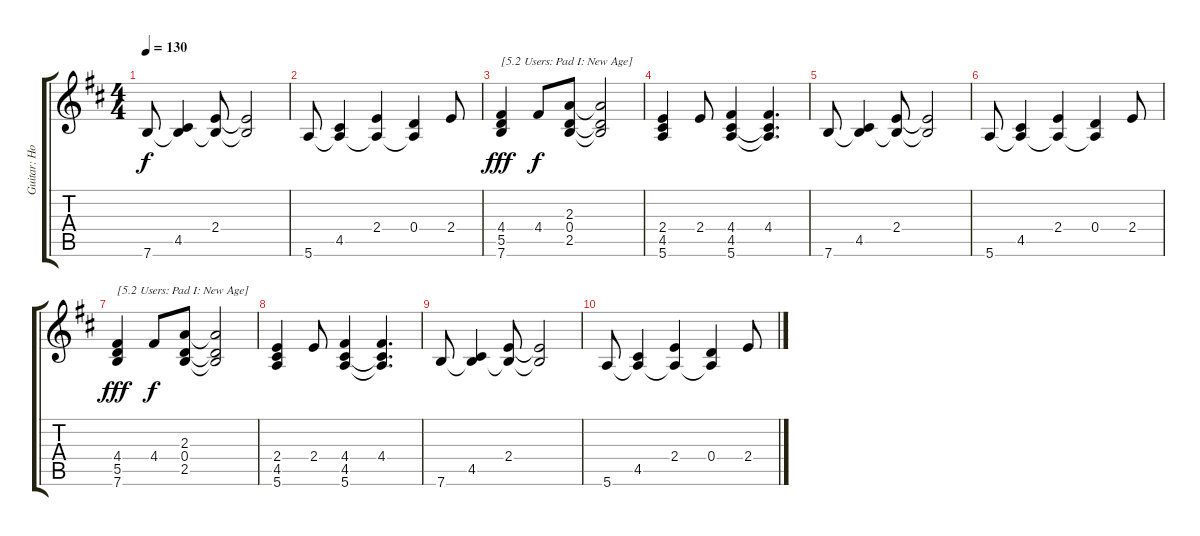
\track ("Guitar: Howard" "Guitar: Ho") {instrument electricguitarjazz}
\staff {score tabs}
\tuning (E4 B3 G3 D3 A2 E2) {hide}
\ts (4 4)
\tempo 130
\clef g2
\ks d
7.6.8{dy f} (4.5 7.6{t}).4 (2.4 7.6{t}).8 (2.4{t} 7.6{t}).2 |
5.6.8 (4.5 5.6{t}).4 (2.4 5.6{t}).4 (0.4 5.6{t}).4 2.4.8 |
(4.4 5.5 7.6).4{txt "[5.2 Users: Pad I: New Age]" dy fff} 4.4.8{dy f} (2.3 0.4 2.5).8 (2.3{t} 0.4{t} 2.5{t}).2 |
(2.4 4.5 5.6).4 2.4.8 (4.4 4.5 5.6).4 (4.4 4.5{t} 5.6{t}).4{d} |
7.6.8 (4.5 7.6{t}).4 (2.4 7.6{t}).8 (2.4{t} 7.6{t}).2 |
5.6.8 (4.5 5.6{t}).4 (2.4 5.6{t}).4 (0.4 5.6{t}).4 2.4.8 |
(4.4 5.5 7.6).4{txt "[5.2 Users: Pad I: New Age]" dy fff} 4.4.8{dy f} (2.3 0.4 2.5).8 (2.3{t} 0.4{t} 2.5{t}).2 |
(2.4 4.5 5.6).4 2.4.8 (4.4 4.5 5.6).4 (4.4 4.5{t} 5.6{t}).4{d} |
7.6.8 (4.5 7.6{t}).4 (2.4 7.6{t}).8 (2.4{t} 7.6{t}).2 |
5.6.8 (4.5 5.6{t}).4 (2.4 5.6{t}).4 (0.4 5.6{t}).4 2.4.8
